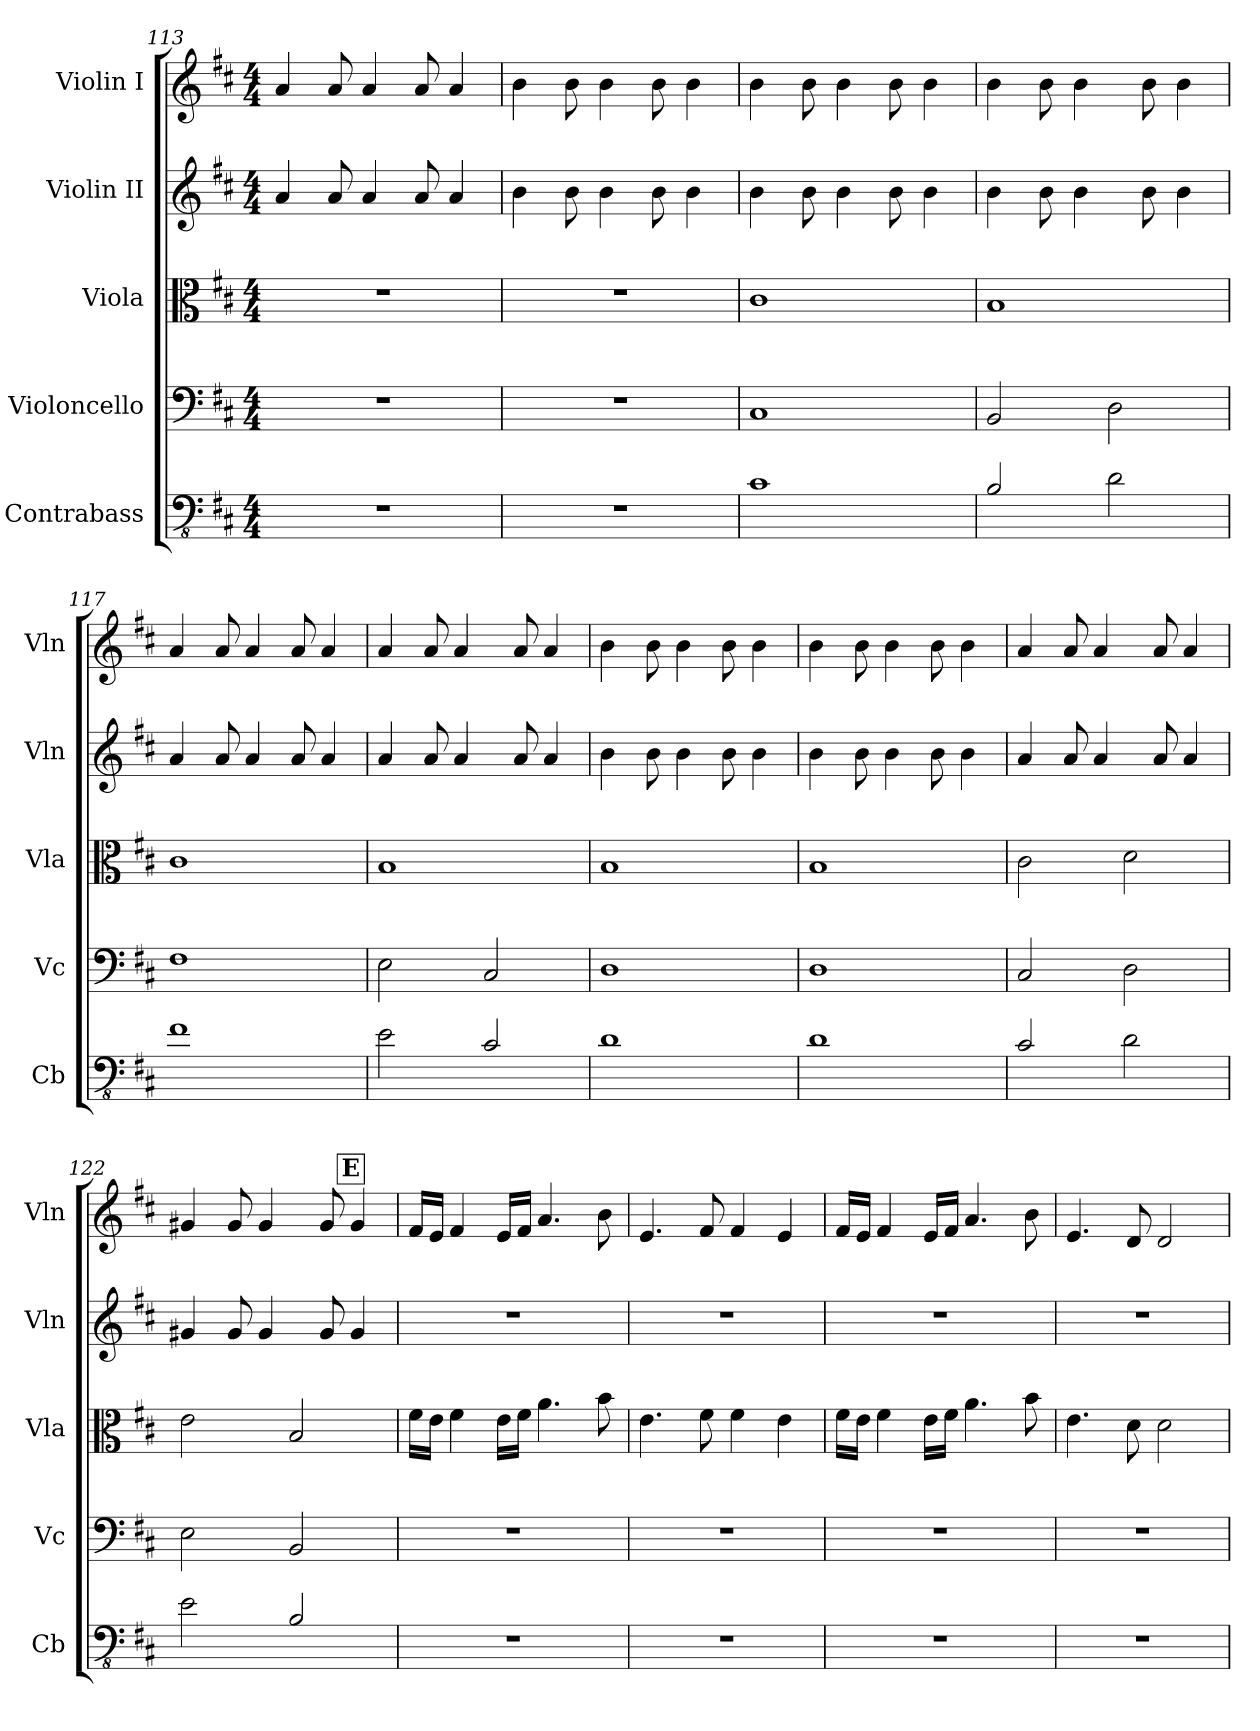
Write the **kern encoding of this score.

**kern	**kern	**kern	**kern	**kern
*part5	*part4	*part3	*part2	*part1
*staff5	*staff4	*staff3	*staff2	*staff1
*I"Contrabass	*I"Violoncello	*I"Viola	*I"Violin II	*I"Violin I
*I'Cb	*I'Vc	*I'Vla	*I'Vln	*I'Vln
*clefFv4	*clefF4	*clefC3	*clefG2	*clefG2
*ITrd7c12	*	*	*	*
*k[f#c#]	*k[f#c#]	*k[f#c#]	*k[f#c#]	*k[f#c#]
*M4/4	*M4/4	*M4/4	*M4/4	*M4/4
=113	=113	=113	=113	=113
1r	1r	1r	4a/	4a/
.	.	.	8a/	8a/
.	.	.	4a/	4a/
.	.	.	8a/	8a/
.	.	.	4a/	4a/
!!LO:LB:g=z
=114	=114	=114	=114	=114
1r	1r	1r	4b\	4b\
.	.	.	8b\	8b\
.	.	.	4b\	4b\
.	.	.	8b\	8b\
.	.	.	4b\	4b\
=115	=115	=115	=115	=115
1CC#	1C#	1c#	4b\	4b\
.	.	.	8b\	8b\
.	.	.	4b\	4b\
.	.	.	8b\	8b\
.	.	.	4b\	4b\
=116	=116	=116	=116	=116
2BBB/	2BB/	1B	4b\	4b\
.	.	.	8b\	8b\
.	.	.	4b\	4b\
2DD\	2D\	.	.	.
.	.	.	8b\	8b\
.	.	.	4b\	4b\
=117	=117	=117	=117	=117
1FF#	1F#	1c#	4a/	4a/
.	.	.	8a/	8a/
.	.	.	4a/	4a/
.	.	.	8a/	8a/
.	.	.	4a/	4a/
=118	=118	=118	=118	=118
2EE\	2E\	1B	4a/	4a/
.	.	.	8a/	8a/
.	.	.	4a/	4a/
2CC#/	2C#/	.	.	.
.	.	.	8a/	8a/
.	.	.	4a/	4a/
=119	=119	=119	=119	=119
1DD	1D	1B	4b\	4b\
.	.	.	8b\	8b\
.	.	.	4b\	4b\
.	.	.	8b\	8b\
.	.	.	4b\	4b\
=120	=120	=120	=120	=120
1DD	1D	1B	4b\	4b\
.	.	.	8b\	8b\
.	.	.	4b\	4b\
.	.	.	8b\	8b\
.	.	.	4b\	4b\
!!LO:PB:g=z
=121	=121	=121	=121	=121
2CC#/	2C#/	2c#\	4a/	4a/
.	.	.	8a/	8a/
.	.	.	4a/	4a/
2DD\	2D\	2d\	.	.
.	.	.	8a/	8a/
.	.	.	4a/	4a/
!!LO:REH:place=s1:a:B:fs=14:t=E:qo=3
=122	=122	=122	=122	=122
2EE\	2E\	2e\	4g#X/	4g#X/
.	.	.	8g#/	8g#/
.	.	.	4g#/	4g#/
2BBB/	2BB/	2B/	.	.
.	.	.	8g#/	8g#/
.	.	.	4g#/	4g#/
=123	=123	=123	=123	=123
*	*	*	*	*MM70
1r	1r	16f#\LL	1r	16f#/LL
.	.	16e\JJ	.	16e/JJ
.	.	4f#\	.	4f#/
.	.	16e\LL	.	16e/LL
.	.	16f#\JJ	.	16f#/JJ
.	.	4.a\	.	4.a/
.	.	8b\	.	8b\
=124	=124	=124	=124	=124
1r	1r	4.e\	1r	4.e/
.	.	8f#\	.	8f#/
.	.	4f#\	.	4f#/
.	.	4e\	.	4e/
=125	=125	=125	=125	=125
1r	1r	16f#\LL	1r	16f#/LL
.	.	16e\JJ	.	16e/JJ
.	.	4f#\	.	4f#/
.	.	16e\LL	.	16e/LL
.	.	16f#\JJ	.	16f#/JJ
.	.	4.a\	.	4.a/
.	.	8b\	.	8b\
=126	=126	=126	=126	=126
1r	1r	4.e\	1r	4.e/
.	.	8d\	.	8d/
.	.	2d\	.	2d/
=	=	=	=	=
*-	*-	*-	*-	*-
